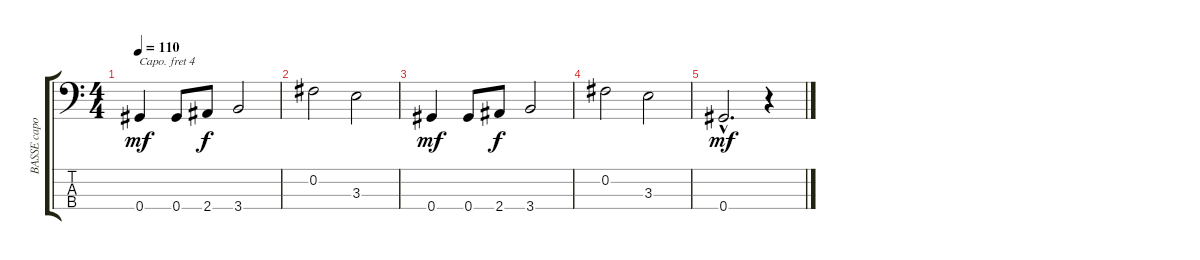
\track ("BASSE capo=4" "BASSE capo") {instrument electricbassfinger}
\staff {score tabs}
\capo 4
\tuning (G2 D2 A1 E1) {hide}
\ts (4 4)
\tempo 110
\clef f4
\ks c
0.4.4{dy mf} 0.4.8 2.4.8{dy f} 3.4.2 |
0.2.2 3.3.2 |
0.4.4{dy mf} 0.4.8 2.4.8{dy f} 3.4.2 |
0.2.2 3.3.2 |
0.4{hac}.2{d dy mf} r.4
